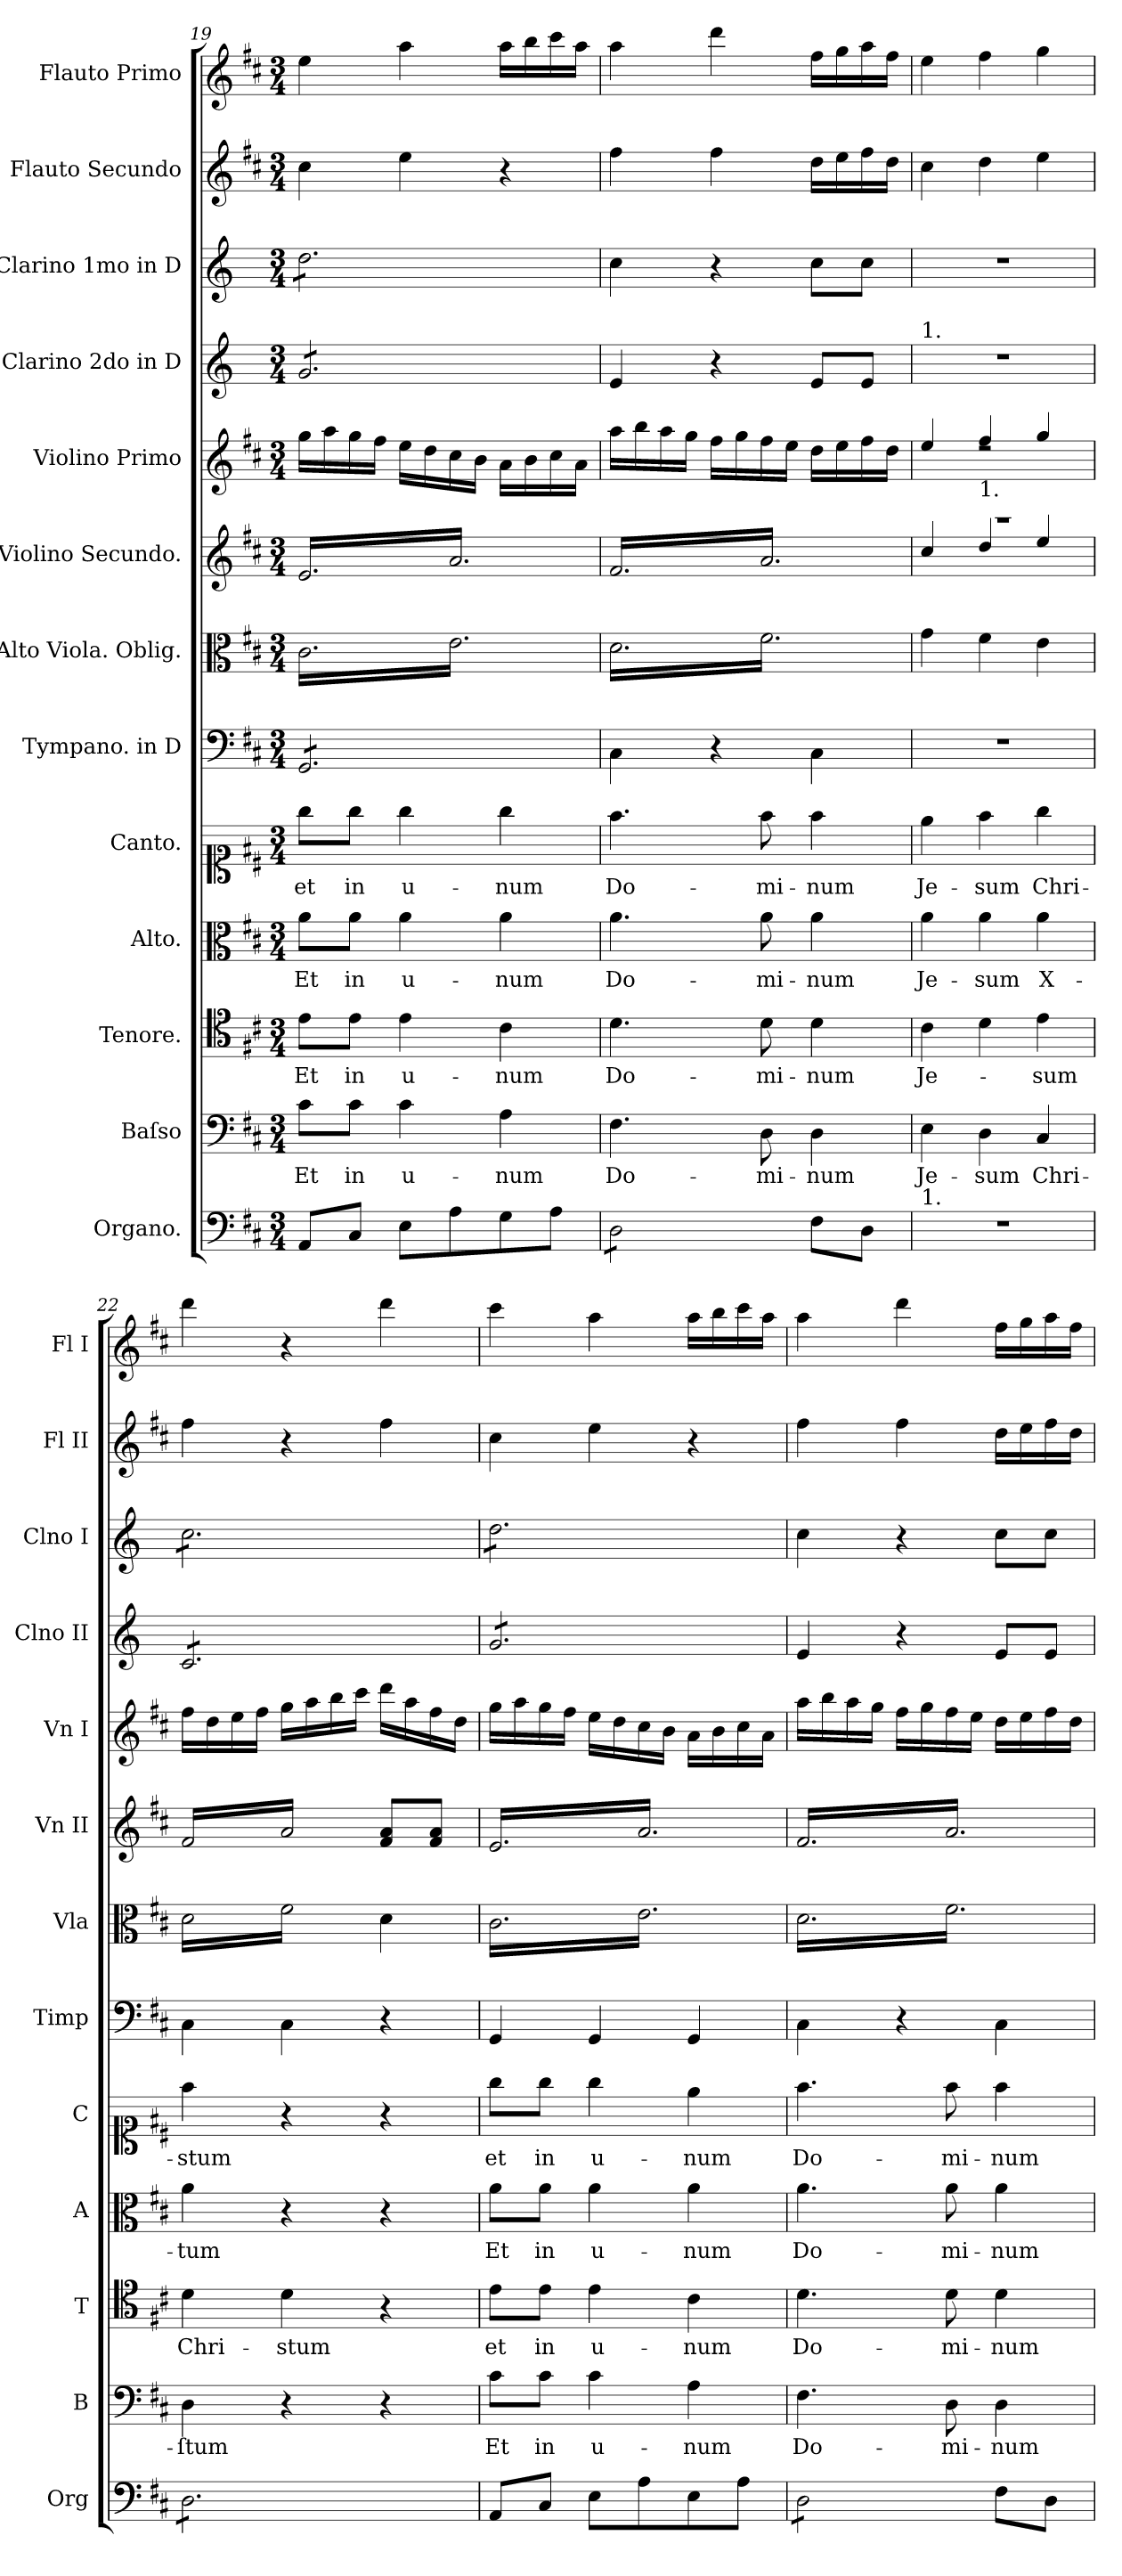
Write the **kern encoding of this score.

**kern	**kern	**text	**kern	**text	**kern	**text	**kern	**text	**kern	**kern	**kern	**kern	**kern	**kern	**kern	**kern
*part13	*part12	*part12	*part11	*part11	*part10	*part10	*part9	*part9	*part8	*part7	*part6	*part5	*part4	*part3	*part2	*part1
*staff13	*staff12	*staff12	*staff11	*staff11	*staff10	*staff10	*staff9	*staff9	*staff8	*staff7	*staff6	*staff5	*staff4	*staff3	*staff2	*staff1
*I"Organo.	*I"Baſso	*	*I"Tenore.	*	*I"Alto.	*	*I"Canto.	*	*I"Tympano. in D	*I"Alto Viola. Oblig.	*I"Violino Secundo.	*I"Violino Primo	*I"Clarino 2do in D	*I"Clarino 1mo in D	*I"Flauto Secundo	*I"Flauto Primo
*I'Org	*I'B	*	*I'T	*	*I'A	*	*I'C	*	*I'Timp	*I'Vla	*I'Vn II	*I'Vn I	*I'Clno II	*I'Clno I	*I'Fl II	*I'Fl I
*clefF4	*clefF4	*	*clefC4	*	*clefC3	*	*clefC1	*	*clefF4	*clefC3	*clefG2	*clefG2	*clefG2	*clefG2	*clefG2	*clefG2
*	*	*	*	*	*	*	*	*	*	*	*	*	*ITrd-1c-2	*ITrd-1c-2	*	*
*k[f#c#]	*k[f#c#]	*	*k[f#c#]	*	*k[f#c#]	*	*k[f#c#]	*	*k[f#c#]	*k[f#c#]	*k[f#c#]	*k[f#c#]	*k[f#c#]	*k[f#c#]	*k[f#c#]	*k[f#c#]
*D:	*D:	*	*D:	*	*D:	*	*D:	*	*D:	*D:	*D:	*D:	*	*	*D:	*D:
*M3/4	*M3/4	*	*M3/4	*	*M3/4	*	*M3/4	*	*M3/4	*M3/4	*M3/4	*M3/4	*M3/4	*M3/4	*M3/4	*M3/4
=19	=19	=19	=19	=19	=19	=19	=19	=19	=19	=19	=19	=19	=19	=19	=19	=19
*	*	*	*	*	*	*	*	*	*tremolo	*	*	*	*	*	*	*
*	*	*	*	*	*	*	*	*	*	*tremolo	*	*	*	*	*	*
*	*	*	*	*	*	*	*	*	*	*	*tremolo	*	*	*	*	*
*	*	*	*	*	*	*	*	*	*	*	*	*	*tremolo	*	*	*
*	*	*	*	*	*	*	*	*	*	*	*	*	*	*tremolo	*	*
8AA/L	8c#\L	Et	8e\L	Et	8a\L	Et	8gg\L	et	8GG/L	16c#\LL	16e/LL	16gg\LL	8a/L	8ee\L	4cc#\	4ee\
.	.	.	.	.	.	.	.	.	.	16e\	16a/	16aa\	.	.	.	.
8C#/J	8c#\J	in	8e\J	in	8a\J	in	8gg\J	in	8GG/	16c#\	16e/	16gg\	8a/	8ee\	.	.
.	.	.	.	.	.	.	.	.	.	16e\	16a/	16ff#\JJ	.	.	.	.
8E\L	4c#\	u-	4e\	u-	4a\	u-	4gg\	u-	8GG/	16c#\	16e/	16ee\LL	8a/	8ee\	4ee\	4aa\
.	.	.	.	.	.	.	.	.	.	16e\	16a/	16dd\	.	.	.	.
8A\	.	.	.	.	.	.	.	.	8GG/	16c#\	16e/	16cc#\	8a/	8ee\	.	.
.	.	.	.	.	.	.	.	.	.	16e\	16a/	16b\JJ	.	.	.	.
8G\	4A\	-num	4c#\	-num	4a\	-num	4gg\	-num	8GG/	16c#\	16e/	16a\LL	8a/	8ee\	4r	16aa\LL
.	.	.	.	.	.	.	.	.	.	16e\	16a/	16b\	.	.	.	16bb\
8A\J	.	.	.	.	.	.	.	.	8GG/J	16c#\	16e/	16cc#\	8a/J	8ee\J	.	16ccc#\
*	*	*	*	*	*	*	*	*	*	*	*	*	*	*Xtremolo	*	*
*	*	*	*	*	*	*	*	*	*	*	*	*	*Xtremolo	*	*	*
*	*	*	*	*	*	*	*	*	*Xtremolo	*	*	*	*	*	*	*
.	.	.	.	.	.	.	.	.	.	16e\JJ	16a/JJ	16a\JJ	.	.	.	16aa\JJ
=20	=20	=20	=20	=20	=20	=20	=20	=20	=20	=20	=20	=20	=20	=20	=20	=20
*tremolo	*	*	*	*	*	*	*	*	*	*	*	*	*	*	*	*
8D\L	4.F#\	Do-	4.d\	Do-	4.a\	Do-	4.ff#\	Do-	4C#\	16d\LL	16f#/LL	16aa\LL	4f#/	4dd\	4ff#\	4aa\
.	.	.	.	.	.	.	.	.	.	16f#\	16a/	16bb\	.	.	.	.
8D\	.	.	.	.	.	.	.	.	.	16d\	16f#/	16aa\	.	.	.	.
.	.	.	.	.	.	.	.	.	.	16f#\	16a/	16gg\JJ	.	.	.	.
8D\	.	.	.	.	.	.	.	.	4r	16d\	16f#/	16ff#\LL	4r	4r	4ff#\	4ddd\
.	.	.	.	.	.	.	.	.	.	16f#\	16a/	16gg\	.	.	.	.
8D\J	8D\	-mi-	8d\	-mi-	8a\	-mi-	8ff#\	-mi-	.	16d\	16f#/	16ff#\	.	.	.	.
*Xtremolo	*	*	*	*	*	*	*	*	*	*	*	*	*	*	*	*
.	.	.	.	.	.	.	.	.	.	16f#\	16a/	16ee\JJ	.	.	.	.
8F#\L	4D\	-num	4d\	-num	4a\	-num	4ff#\	-num	4C#\	16d\	16f#/	16dd\LL	8f#/L	8dd\L	16dd\LL	16ff#\LL
.	.	.	.	.	.	.	.	.	.	16f#\	16a/	16ee\	.	.	16ee\	16gg\
8D\J	.	.	.	.	.	.	.	.	.	16d\	16f#/	16ff#\	8f#/J	8dd\J	16ff#\	16aa\
.	.	.	.	.	.	.	.	.	.	16f#\JJ	16a/JJ	16dd\JJ	.	.	16dd\JJ	16ff#\JJ
*	*	*	*	*	*	*	*	*	*	*	*Xtremolo	*	*	*	*	*
*	*	*	*	*	*	*	*	*	*	*Xtremolo	*	*	*	*	*	*
=21	=21	=21	=21	=21	=21	=21	=21	=21	=21	=21	=21	=21	=21	=21	=21	=21
*	*	*	*	*	*	*	*	*	*	*	*^	*^	*	*	*	*
!	!	!	!	!	!	!	!	!	!	!	!	!	!	!	!LO:TX:a:t=1.	!	!	!
!LO:TX:a:t=1.	!	!	!	!	!	!	!	!	!	!	!	!	!	!	!	!	!	!
2.r	4E\	Je-	4c#\	Je-	4a\	Je-	4ee\	Je-	2.r	4g\	2.r	4cc#/	4ee/	4ryy	2.r	2.r	4cc#\	4ee\
.	.	.	.	.	.	.	.	.	.	.	.	.	.	.	.	.	.	.
.	.	.	.	.	.	.	.	.	.	.	.	.	.	.	.	.	.	.
.	.	.	.	.	.	.	.	.	.	.	.	.	.	.	.	.	.	.
!	!	!	!	!	!	!	!	!	!	!	!	!	!LO:TX:b:t=1.	!	!	!	!	!
.	4D\	-sum	4d\	.	4a\	-sum	4ff#\	-sum	.	4f#\	.	4dd/	4ff#/	2rdd	.	.	4dd\	4ff#\
.	.	.	.	.	.	.	.	.	.	.	.	.	.	.	.	.	.	.
.	4C#/	Chri-	4e\	-sum	4a\	X-	4gg\	Chri-	.	4e\	.	4ee/	4gg/	.	.	.	4ee\	4gg\
*	*	*	*	*	*	*	*	*	*	*	*v	*v	*	*	*	*	*	*
*	*	*	*	*	*	*	*	*	*	*	*	*v	*v	*	*	*	*
=22	=22	=22	=22	=22	=22	=22	=22	=22	=22	=22	=22	=22	=22	=22	=22	=22
*tremolo	*	*	*	*	*	*	*	*	*	*	*	*	*	*	*	*
*	*	*	*	*	*	*	*	*	*	*tremolo	*	*	*	*	*	*
*	*	*	*	*	*	*	*	*	*	*	*tremolo	*	*	*	*	*
*	*	*	*	*	*	*	*	*	*	*	*	*	*tremolo	*	*	*
*	*	*	*	*	*	*	*	*	*	*	*	*	*	*tremolo	*	*
8D\L	4D\	-ſtum	4d\	Chri-	4a\	-tum	4ff#\	-stum	4C#\	16d\LL	16f#/LL	16ff#\LL	8d/L	8dd\L	4ff#\	4ddd\
.	.	.	.	.	.	.	.	.	.	16f#\	16a/	16dd\	.	.	.	.
8D\	.	.	.	.	.	.	.	.	.	16d\	16f#/	16ee\	8d/	8dd\	.	.
.	.	.	.	.	.	.	.	.	.	16f#\	16a/	16ff#\JJ	.	.	.	.
8D\	4r	.	4d\	-stum	4r	.	4r	.	4C#\	16d\	16f#/	16gg\LL	8d/	8dd\	4r	4r
.	.	.	.	.	.	.	.	.	.	16f#\	16a/	16aa\	.	.	.	.
8D\	.	.	.	.	.	.	.	.	.	16d\	16f#/	16bb\	8d/	8dd\	.	.
.	.	.	.	.	.	.	.	.	.	16f#\JJ	16a/JJ	16ccc#\JJ	.	.	.	.
*	*	*	*	*	*	*	*	*	*	*	*Xtremolo	*	*	*	*	*
*	*	*	*	*	*	*	*	*	*	*Xtremolo	*	*	*	*	*	*
8D\	4r	.	4r	.	4r	.	4r	.	4r	4d\	8f#/ 8a/L	16ddd\LL	8d/	8dd\	4ff#\	4ddd\
.	.	.	.	.	.	.	.	.	.	.	.	16aa\	.	.	.	.
8D\J	.	.	.	.	.	.	.	.	.	.	8f#/ 8a/J	16ff#\	8d/J	8dd\J	.	.
*Xtremolo	*	*	*	*	*	*	*	*	*	*	*	*	*	*	*	*
.	.	.	.	.	.	.	.	.	.	.	.	16dd\JJ	.	.	.	.
=23	=23	=23	=23	=23	=23	=23	=23	=23	=23	=23	=23	=23	=23	=23	=23	=23
*	*	*	*	*	*	*	*	*	*	*tremolo	*	*	*	*	*	*
*	*	*	*	*	*	*	*	*	*	*	*tremolo	*	*	*	*	*
8AA/L	8c#\L	Et	8e\L	et	8a\L	Et	8gg\L	et	4GG/	16c#\LL	16e/LL	16gg\LL	8a/L	8ee\L	4cc#\	4ccc#\
.	.	.	.	.	.	.	.	.	.	16e\	16a/	16aa\	.	.	.	.
8C#/J	8c#\J	in	8e\J	in	8a\J	in	8gg\J	in	.	16c#\	16e/	16gg\	8a/	8ee\	.	.
.	.	.	.	.	.	.	.	.	.	16e\	16a/	16ff#\JJ	.	.	.	.
8E\L	4c#\	u-	4e\	u-	4a\	u-	4gg\	u-	4GG/	16c#\	16e/	16ee\LL	8a/	8ee\	4ee\	4aa\
.	.	.	.	.	.	.	.	.	.	16e\	16a/	16dd\	.	.	.	.
8A\	.	.	.	.	.	.	.	.	.	16c#\	16e/	16cc#\	8a/	8ee\	.	.
.	.	.	.	.	.	.	.	.	.	16e\	16a/	16b\JJ	.	.	.	.
8E\	4A\	-num	4c#\	-num	4a\	-num	4ee\	-num	4GG/	16c#\	16e/	16a\LL	8a/	8ee\	4r	16aa\LL
.	.	.	.	.	.	.	.	.	.	16e\	16a/	16b\	.	.	.	16bb\
8A\J	.	.	.	.	.	.	.	.	.	16c#\	16e/	16cc#\	8a/J	8ee\J	.	16ccc#\
*	*	*	*	*	*	*	*	*	*	*	*	*	*	*Xtremolo	*	*
*	*	*	*	*	*	*	*	*	*	*	*	*	*Xtremolo	*	*	*
.	.	.	.	.	.	.	.	.	.	16e\JJ	16a/JJ	16a\JJ	.	.	.	16aa\JJ
=24	=24	=24	=24	=24	=24	=24	=24	=24	=24	=24	=24	=24	=24	=24	=24	=24
*tremolo	*	*	*	*	*	*	*	*	*	*	*	*	*	*	*	*
8D\L	4.F#\	Do-	4.d\	Do-	4.a\	Do-	4.ff#\	Do-	4C#\	16d\LL	16f#/LL	16aa\LL	4f#/	4dd\	4ff#\	4aa\
.	.	.	.	.	.	.	.	.	.	16f#\	16a/	16bb\	.	.	.	.
8D\	.	.	.	.	.	.	.	.	.	16d\	16f#/	16aa\	.	.	.	.
.	.	.	.	.	.	.	.	.	.	16f#\	16a/	16gg\JJ	.	.	.	.
8D\	.	.	.	.	.	.	.	.	4r	16d\	16f#/	16ff#\LL	4r	4r	4ff#\	4ddd\
.	.	.	.	.	.	.	.	.	.	16f#\	16a/	16gg\	.	.	.	.
8D\J	8D\	-mi-	8d\	-mi-	8a\	-mi-	8ff#\	-mi-	.	16d\	16f#/	16ff#\	.	.	.	.
*Xtremolo	*	*	*	*	*	*	*	*	*	*	*	*	*	*	*	*
.	.	.	.	.	.	.	.	.	.	16f#\	16a/	16ee\JJ	.	.	.	.
8F#\L	4D\	-num	4d\	-num	4a\	-num	4ff#\	-num	4C#\	16d\	16f#/	16dd\LL	8f#/L	8dd\L	16dd\LL	16ff#\LL
.	.	.	.	.	.	.	.	.	.	16f#\	16a/	16ee\	.	.	16ee\	16gg\
8D\J	.	.	.	.	.	.	.	.	.	16d\	16f#/	16ff#\	8f#/J	8dd\J	16ff#\	16aa\
.	.	.	.	.	.	.	.	.	.	16f#\JJ	16a/JJ	16dd\JJ	.	.	16dd\JJ	16ff#\JJ
*	*	*	*	*	*	*	*	*	*	*	*Xtremolo	*	*	*	*	*
*	*	*	*	*	*	*	*	*	*	*Xtremolo	*	*	*	*	*	*
.	.	.	.	.	.	.	.	.	.	.	.	.	.	.	.	.
.	.	.	.	.	.	.	.	.	.	.	.	.	.	.	.	.
.	.	.	.	.	.	.	.	.	.	.	.	.	.	.	.	.
.	.	.	.	.	.	.	.	.	.	.	.	.	.	.	.	.
.	.	.	.	.	.	.	.	.	.	.	.	.	.	.	.	.
.	.	.	.	.	.	.	.	.	.	.	.	.	.	.	.	.
=	=	=	=	=	=	=	=	=	=	=	=	=	=	=	=	=
*-	*-	*-	*-	*-	*-	*-	*-	*-	*-	*-	*-	*-	*-	*-	*-	*-
